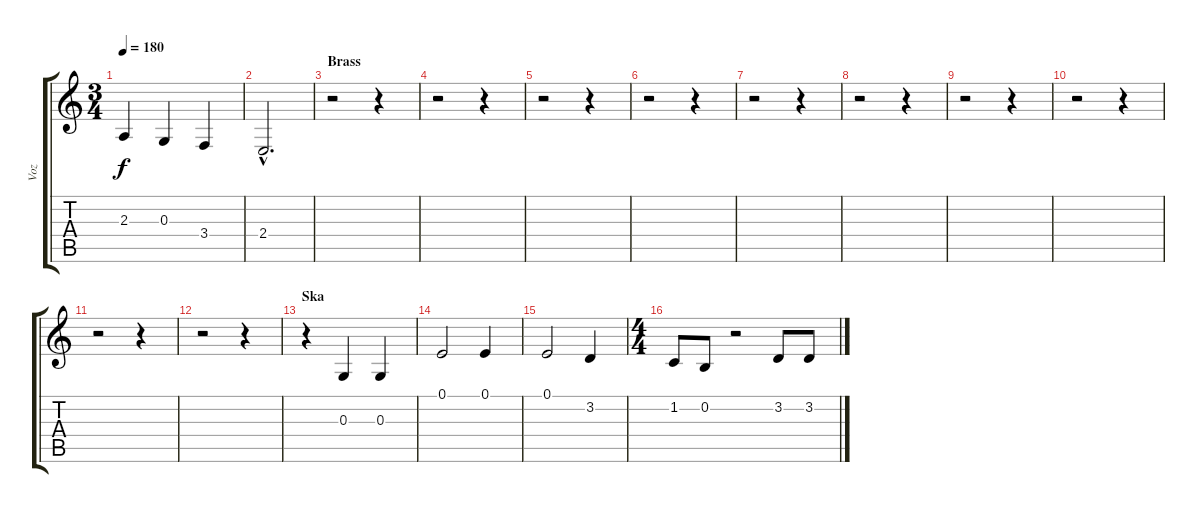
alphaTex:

\track ("Voz" "Voz") {instrument piccolo}
\staff {score tabs}
\tuning (E4 B3 G3 D3 A2 E2) {hide}
\ts (3 4)
\tempo 180
\clef g2
\ks c
2.3.4{dy f} 0.3.4 3.4.4 |
2.4{hac}.2{d} |
\section ("" "Brass")
r.2 r.4 |
r.2 r.4 |
r.2 r.4 |
r.2 r.4 |
r.2 r.4 |
r.2 r.4 |
r.2 r.4 |
r.2 r.4 |
r.2 r.4 |
r.2 r.4 |
\section ("" "Ska")
r.4 0.3.4 0.3.4 |
0.1.2 0.1.4 |
0.1.2 3.2.4 |
\ts (4 4)
1.2.8 0.2.8 r.2 3.2.8 3.2.8
